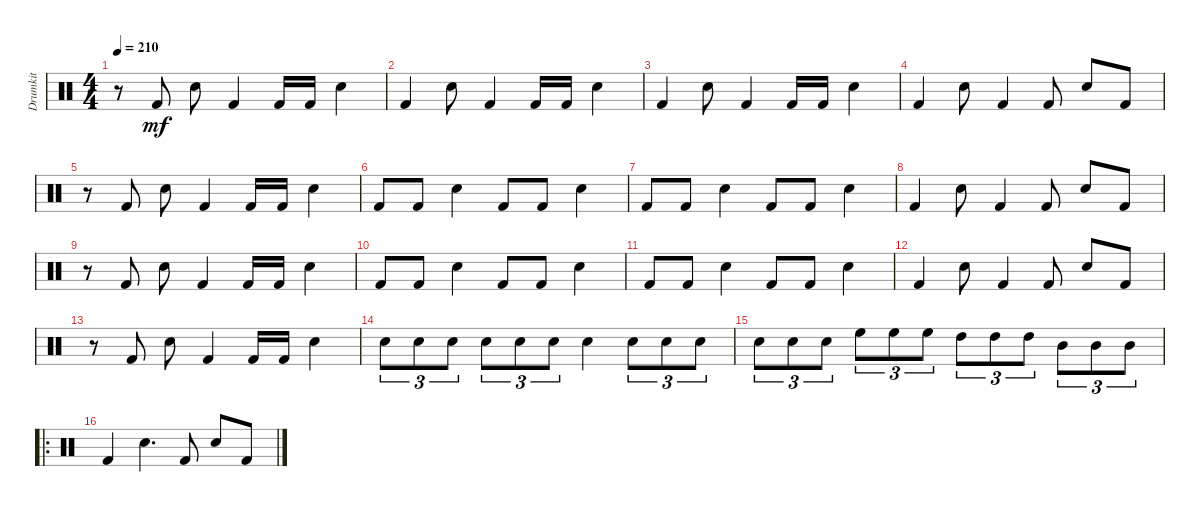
\track ("Drumkit" "Drumkit") {instrument percussion}
\staff {score}
\articulation defaults
\ts (4 4)
\tempo 210
\clef neutral
\ks c
r.8{dy mf} "Kick (hit) 2".8 "Snare (hit) 2".8 "Kick (hit) 2".4 "Kick (hit) 2".16 "Kick (hit) 2".16 "Snare (hit) 2".4 |
"Kick (hit) 2".4 "Snare (hit) 2".8 "Kick (hit) 2".4 "Kick (hit) 2".16 "Kick (hit) 2".16 "Snare (hit) 2".4 |
"Kick (hit) 2".4 "Snare (hit) 2".8 "Kick (hit) 2".4 "Kick (hit) 2".16 "Kick (hit) 2".16 "Snare (hit) 2".4 |
"Kick (hit) 2".4 "Snare (hit) 2".8 "Kick (hit) 2".4 "Kick (hit) 2".8 "Snare (hit) 2".8 "Kick (hit) 2".8 |
r.8 "Kick (hit) 2".8 "Snare (hit) 2".8 "Kick (hit) 2".4 "Kick (hit) 2".16 "Kick (hit) 2".16 "Snare (hit) 2".4 |
"Kick (hit) 2".8 "Kick (hit) 2".8 "Snare (hit) 2".4 "Kick (hit) 2".8 "Kick (hit) 2".8 "Snare (hit) 2".4 |
"Kick (hit) 2".8 "Kick (hit) 2".8 "Snare (hit) 2".4 "Kick (hit) 2".8 "Kick (hit) 2".8 "Snare (hit) 2".4 |
"Kick (hit) 2".4 "Snare (hit) 2".8 "Kick (hit) 2".4 "Kick (hit) 2".8 "Snare (hit) 2".8 "Kick (hit) 2".8 |
r.8 "Kick (hit) 2".8 "Snare (hit) 2".8 "Kick (hit) 2".4 "Kick (hit) 2".16 "Kick (hit) 2".16 "Snare (hit) 2".4 |
"Kick (hit) 2".8 "Kick (hit) 2".8 "Snare (hit) 2".4 "Kick (hit) 2".8 "Kick (hit) 2".8 "Snare (hit) 2".4 |
"Kick (hit) 2".8 "Kick (hit) 2".8 "Snare (hit) 2".4 "Kick (hit) 2".8 "Kick (hit) 2".8 "Snare (hit) 2".4 |
"Kick (hit) 2".4 "Snare (hit) 2".8 "Kick (hit) 2".4 "Kick (hit) 2".8 "Snare (hit) 2".8 "Kick (hit) 2".8 |
r.8 "Kick (hit) 2".8 "Snare (hit) 2".8 "Kick (hit) 2".4 "Kick (hit) 2".16 "Kick (hit) 2".16 "Snare (hit) 2".4 |
"Snare (hit) 2".8{tu (3 2)} "Snare (hit) 2".8{tu (3 2)} "Snare (hit) 2".8{tu (3 2)} "Snare (hit) 2".8{tu (3 2)} "Snare (hit) 2".8{tu (3 2)} "Snare (hit) 2".8{tu (3 2)} "Snare (hit) 2".4 "Snare (hit) 2".8{tu (3 2)} "Snare (hit) 2".8{tu (3 2)} "Snare (hit) 2".8{tu (3 2)} |
"Snare (hit) 2".8{tu (3 2)} "Snare (hit) 2".8{tu (3 2)} "Snare (hit) 2".8{tu (3 2)} "High Floor Tom (hit)".8{tu (3 2)} "High Floor Tom (hit)".8{tu (3 2)} "High Floor Tom (hit)".8{tu (3 2)} "High Tom (hit)".8{tu (3 2)} "High Tom (hit)".8{tu (3 2)} "High Tom (hit)".8{tu (3 2)} "Mid Tom (hit)".8{tu (3 2)} "Mid Tom (hit)".8{tu (3 2)} "Mid Tom (hit)".8{tu (3 2)} |
\ro "Kick (hit) 2".4 "Snare (hit) 2".4{d} "Kick (hit) 2".8 "Snare (hit) 2".8 "Kick (hit) 2".8
